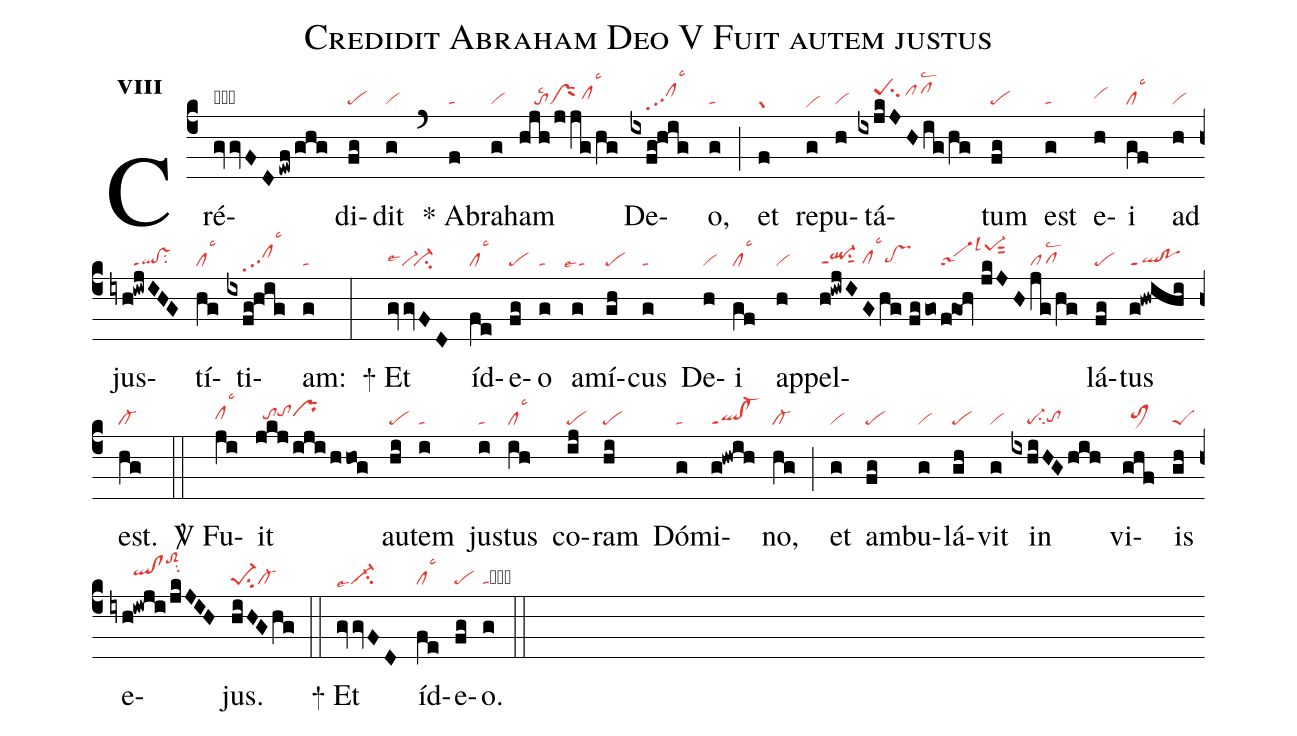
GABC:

name:Credidit Abraham Deo V Fuit autem justus;
office-part:re;
mode:8;
nabc-lines:1;
%%
initial-style: 1;
name: Credidit Abraham Deo;
mode: 8;
office-part: Responsorium;
annotation: Resp.;
annotation: viii;
nabc-lines:1;
%%
(c4) Cré(gvgvFD/ewf/ghg|obvi-hg`vi-su1sut1ql-toShi)di(fg|pe)dit(g|vi) (`) <sp>*</sp> A(f|ta)bra(g|vi)ham(hjh/jjg/hg|////tolsc2prM/clhhlsc3) De(ixfg!hig|////clhipp3lsc3)o,(g|ta) (;) et(f|gr) re(g|vihe)pu(h|vi)tá(ixjkJH/ig/hg|////peShisu2pfhilsc2)tum(fg|pe) est(g|ta) e(h|vihh)i(gf|cllsc3) ad(h|vi) jus(iyh!iwjIHG|//////ql!vsppt1su2)tí(hg|cllsc3)ti(ixfg!hig|////clhipp3lsc3)am:(g|ta) (:)
<sp>+</sp> Et(gvgvFD|vi-lse4`vi-su2) íd(fe|cllsc3)e(fg|pe)o(g|ta) a(g|``talse4)mí(gh|pe)cus(g|ta) De(h|vi)i(gf|cllsc3) ap(h|vi)pel(h!iwjIG/hg//fggo|ql-hhppt1su1sut1/clhglsc3pthg|f!goh//jkJH|sa-1pe-1hksut2lsl4|jg/hg|pflsc2)lá(fg|pe)tus(g!hwihi|ql!poppt1) est.(hg|cl-) (::)

<sp>V/</sp> Fu(ji|clhhlsc3)it(jkj/iji/hhog|//tohhtohiprhi) au(hi|pe)tem(i|ta) jus(i|ta)tus(ih|cllsc3) co(ij|pe)ram(hi|pe) Dó(g|ta)mi(g!hwih|ql!cl-ppt1)no,(hg|cl-) (;) et(g|vi) am(fg|pe)bu(g|vi)lá(gh|pe)vit(g|vi) in(ixhiHGhih|////pe-su2tohg) vi(ghf|//toM1hh)is(gh|peS) e(iyh!iwji/jkJIH|//////qlhi!clhitoS2hmsu2)jus.(hiHGhg|pe-1su2cl-) (::)
<sp>+</sp> Et(gvgvFD|vi-lse7```vi-hgsu2) íd(fe|cllsc3)e(fg|pe)o.(g|tacb) (::)
